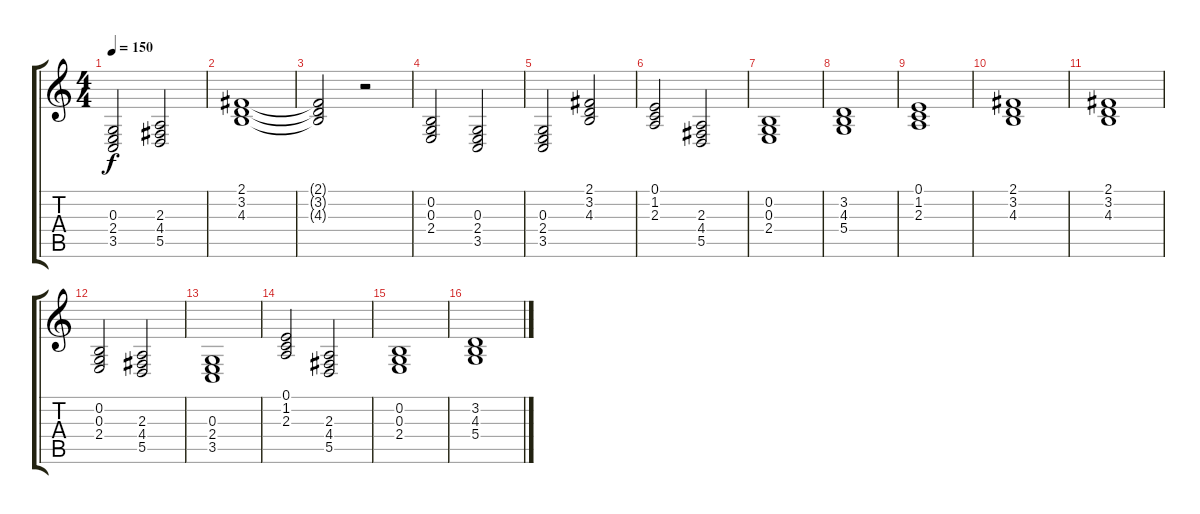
\track "" {instrument stringensemble1}
\staff {score tabs}
\tuning (E4 B3 G3 D3 A2 E2) {hide}
\ts (4 4)
\tempo 150
\clef g2
\ks c
(0.3 2.4 3.5).2{dy f} (2.3 4.4 5.5).2 |
(2.1 3.2 4.3).1 |
(2.1{t} 3.2{t} 4.3{t}).2 r.2 |
(0.2 0.3 2.4).2 (0.3 2.4 3.5).2 |
(0.3 2.4 3.5).2 (2.1 3.2 4.3).2 |
(0.1 1.2 2.3).2 (2.3 4.4 5.5).2 |
(0.2 0.3 2.4).1 |
(3.2 4.3 5.4).1 |
(0.1 1.2 2.3).1 |
(2.1 3.2 4.3).1 |
(2.1 3.2 4.3).1 |
(0.2 0.3 2.4).2 (2.3 4.4 5.5).2 |
(0.3 2.4 3.5).1 |
(0.1 1.2 2.3).2 (2.3 4.4 5.5).2 |
(0.2 0.3 2.4).1 |
(3.2 4.3 5.4).1
